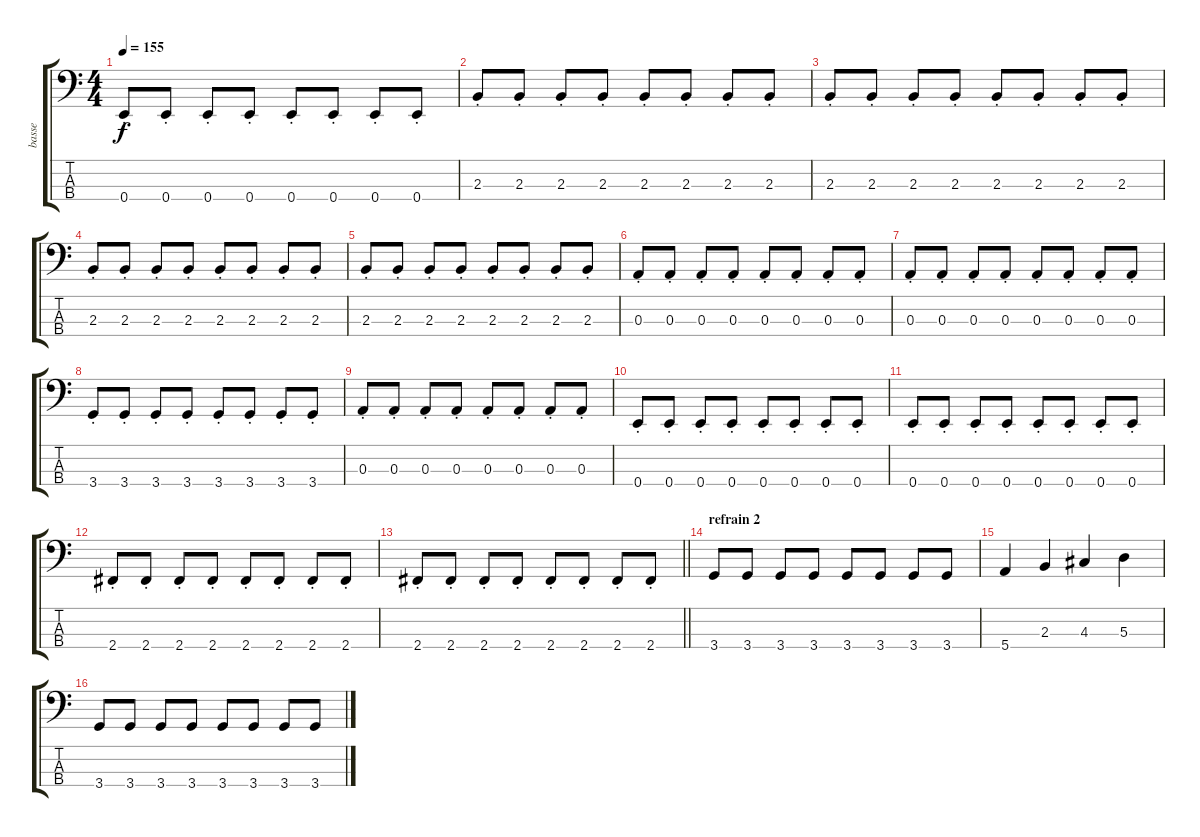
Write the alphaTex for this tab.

\track ("basse" "basse") {instrument electricbassfinger}
\staff {score tabs}
\tuning (G2 D2 A1 E1) {hide}
\ts (4 4)
\tempo 155
\clef f4
\ks c
0.4{st}.8{dy f} 0.4{st}.8 0.4{st}.8 0.4{st}.8 0.4{st}.8 0.4{st}.8 0.4{st}.8 0.4{st}.8 |
2.3{st}.8 2.3{st}.8 2.3{st}.8 2.3{st}.8 2.3{st}.8 2.3{st}.8 2.3{st}.8 2.3{st}.8 |
2.3{st}.8 2.3{st}.8 2.3{st}.8 2.3{st}.8 2.3{st}.8 2.3{st}.8 2.3{st}.8 2.3{st}.8 |
2.3{st}.8 2.3{st}.8 2.3{st}.8 2.3{st}.8 2.3{st}.8 2.3{st}.8 2.3{st}.8 2.3{st}.8 |
2.3{st}.8 2.3{st}.8 2.3{st}.8 2.3{st}.8 2.3{st}.8 2.3{st}.8 2.3{st}.8 2.3{st}.8 |
0.3{st}.8 0.3{st}.8 0.3{st}.8 0.3{st}.8 0.3{st}.8 0.3{st}.8 0.3{st}.8 0.3{st}.8 |
0.3{st}.8 0.3{st}.8 0.3{st}.8 0.3{st}.8 0.3{st}.8 0.3{st}.8 0.3{st}.8 0.3{st}.8 |
3.4{st}.8 3.4{st}.8 3.4{st}.8 3.4{st}.8 3.4{st}.8 3.4{st}.8 3.4{st}.8 3.4{st}.8 |
0.3{st}.8 0.3{st}.8 0.3{st}.8 0.3{st}.8 0.3{st}.8 0.3{st}.8 0.3{st}.8 0.3{st}.8 |
0.4{st}.8 0.4{st}.8 0.4{st}.8 0.4{st}.8 0.4{st}.8 0.4{st}.8 0.4{st}.8 0.4{st}.8 |
0.4{st}.8 0.4{st}.8 0.4{st}.8 0.4{st}.8 0.4{st}.8 0.4{st}.8 0.4{st}.8 0.4{st}.8 |
2.4{st}.8 2.4{st}.8 2.4{st}.8 2.4{st}.8 2.4{st}.8 2.4{st}.8 2.4{st}.8 2.4{st}.8 |
\barLineRight lightlight
2.4{st}.8 2.4{st}.8 2.4{st}.8 2.4{st}.8 2.4{st}.8 2.4{st}.8 2.4{st}.8 2.4{st}.8 |
\section ("" "refrain 2")
3.4.8 3.4.8 3.4.8 3.4.8 3.4.8 3.4.8 3.4.8 3.4.8 |
5.4.4 2.3.4 4.3.4 5.3.4 |
3.4.8 3.4.8 3.4.8 3.4.8 3.4.8 3.4.8 3.4.8 3.4.8
